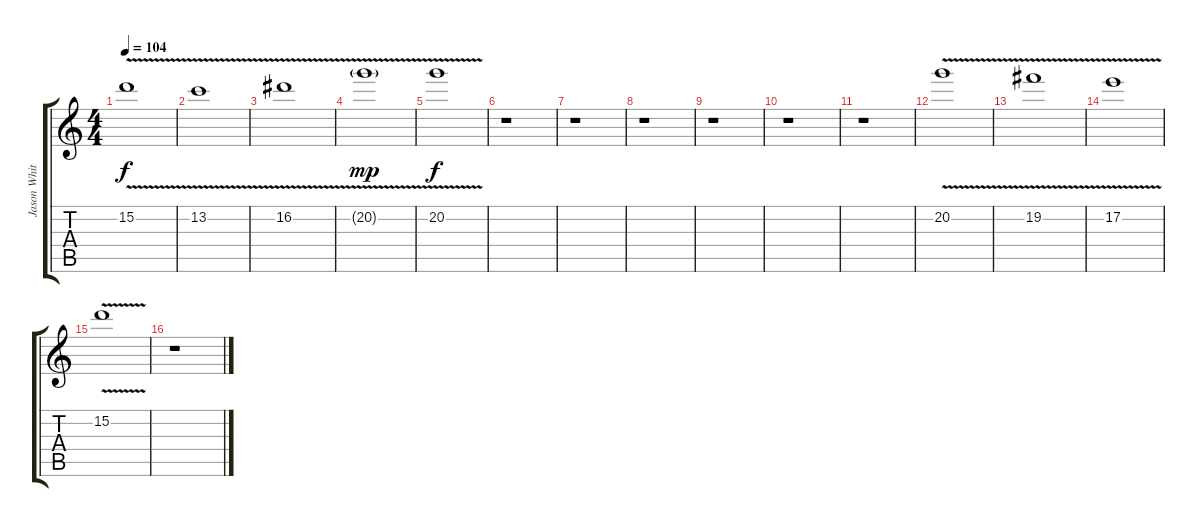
\track ("Jason White2" "Jason Whit") {instrument electricguitarclean}
\staff {score tabs}
\tuning (E4 B3 G3 D3 A2 E2) {hide}
\ts (4 4)
\tempo 104
\clef g2
\ks c
15.2{v}.1{dy f} |
13.2{v}.1 |
16.2{v}.1 |
20.2{v g}.1{dy mp} |
20.2{v}.1{dy f} |
r.1 |
r.1 |
r.1 |
r.1 |
r.1 |
r.1 |
20.2{v}.1 |
19.2{v}.1 |
17.2{v}.1 |
15.2{v}.1 |
r.1
